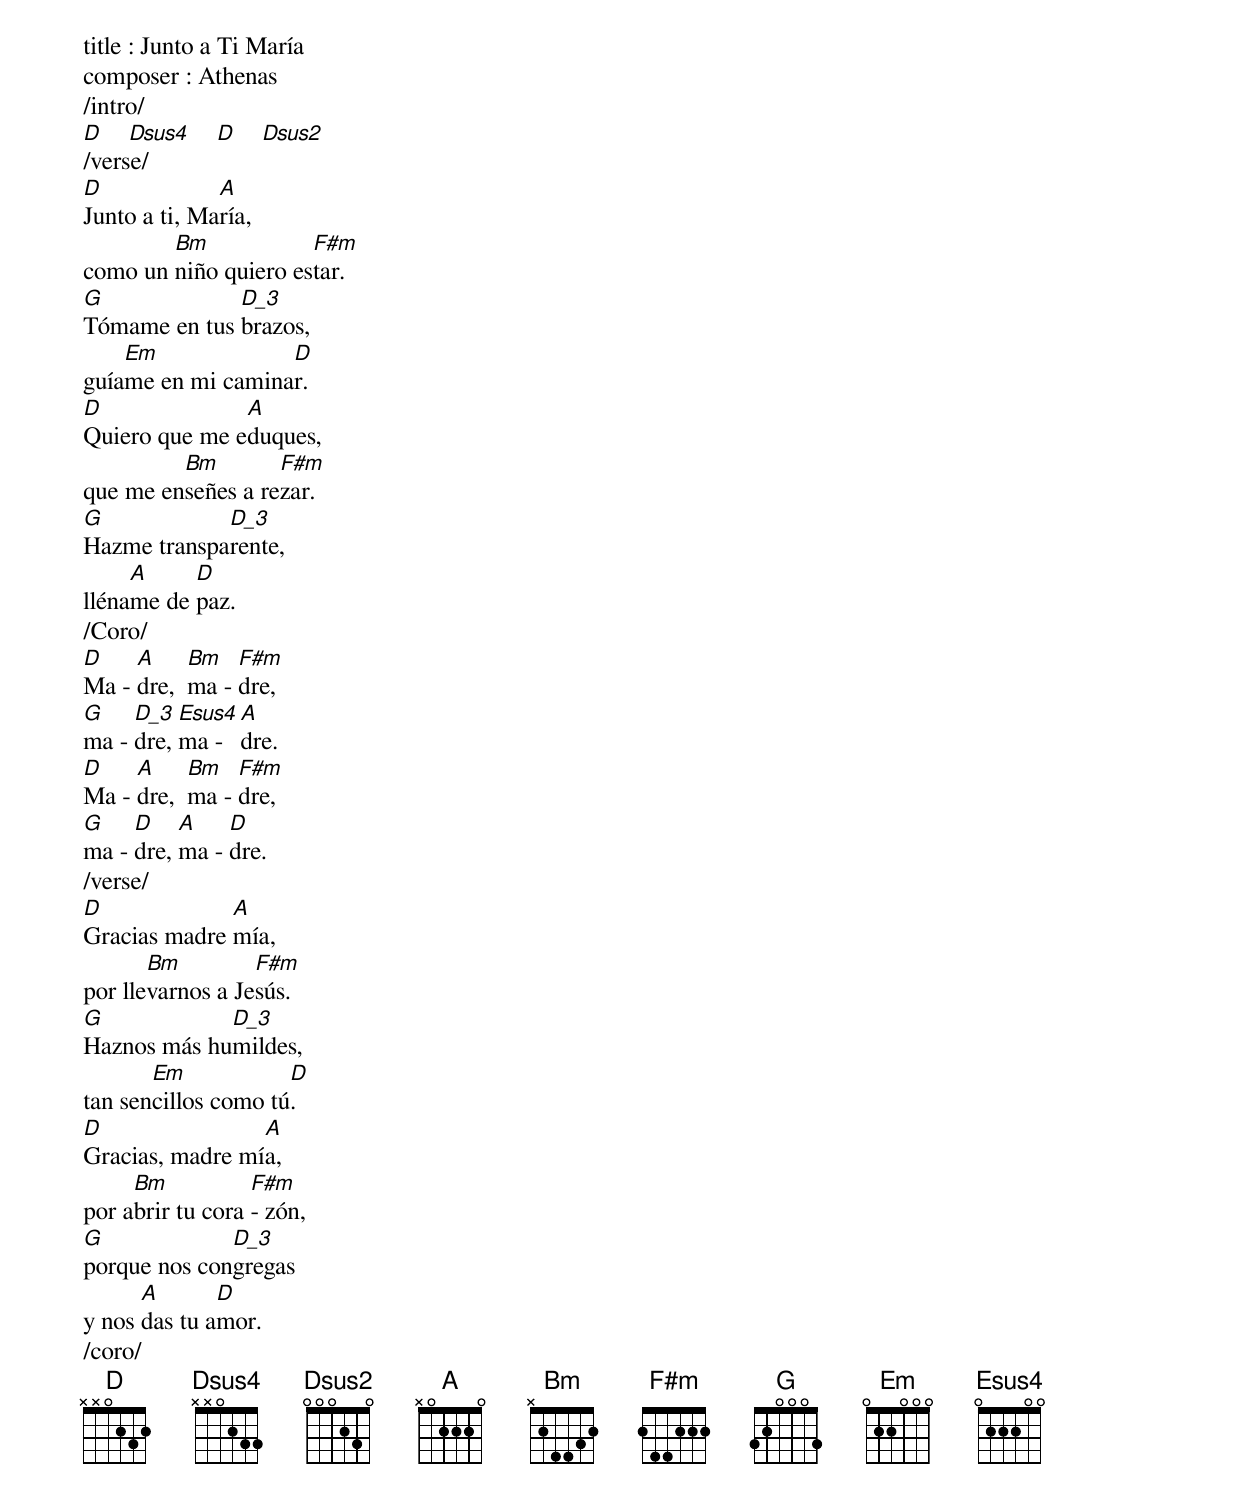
title : Junto a Ti María
composer : Athenas
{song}
/intro/
[D]    [Dsus4]    [D]    [Dsus2]
/verse/
[D]Junto a ti, Ma[A]ría,
como un [Bm]niño quiero es[F#m]tar.
[G]Tómame en tus [D_3]brazos,
guía[Em]me en mi camina[D]r.
[D]Quiero que me e[A]duques,
que me en[Bm]señes a re[F#m]zar.
[G]Hazme transpa[D_3]rente,
lléna[A]me de [D]paz.
/Coro/
[D]Ma - [A]dre,  [Bm]ma - [F#m]dre,
[G]ma - [D_3]dre, [Esus4]ma - [A]dre.
[D]Ma - [A]dre,  [Bm]ma - [F#m]dre,
[G]ma - [D]dre, [A]ma - [D]dre.
/verse/
[D]Gracias madre [A]mía,
por lle[Bm]varnos a Je[F#m]sús.
[G]Haznos más hu[D_3]mildes,
tan sen[Em]cillos como tú[D].
[D]Gracias, madre mí[A]a,
por a[Bm]brir tu cora [F#m]- zón,
[G]porque nos con[D_3]gregas
y nos [A]das tu a[D]mor.
/coro/
